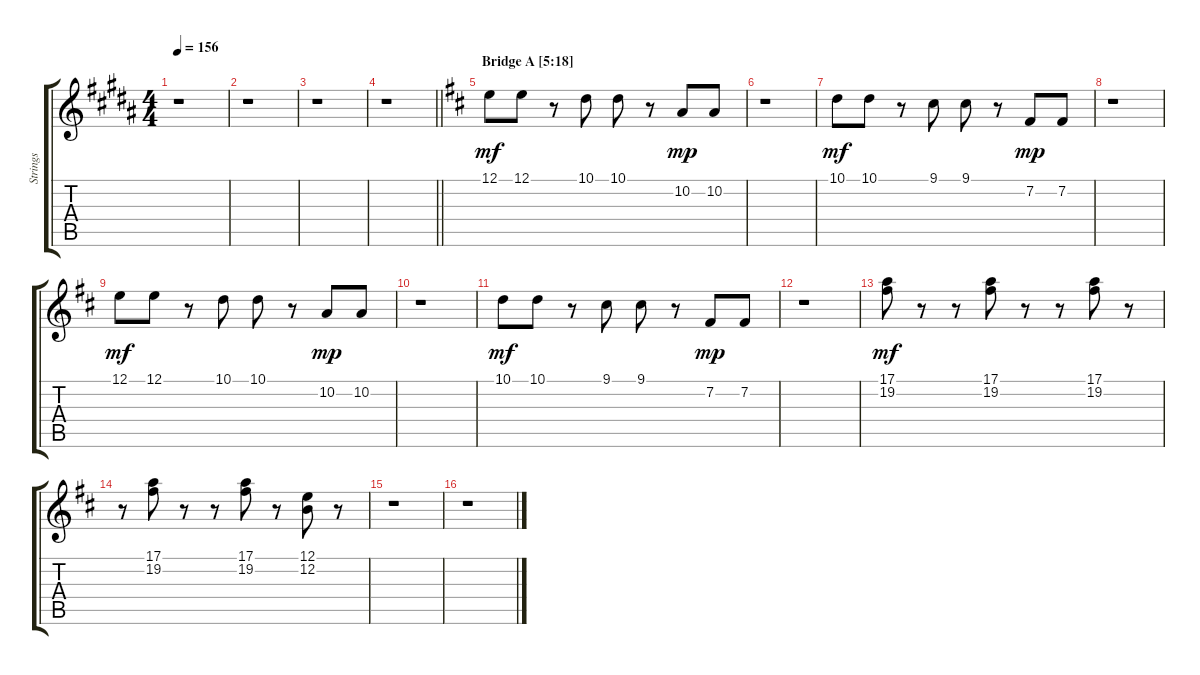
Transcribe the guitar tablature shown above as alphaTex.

\track ("Strings" "Strings") {instrument stringensemble1}
\staff {score tabs}
\tuning (E4 B3 G3 D3 A2 E2) {hide}
\ts (4 4)
\tempo 156
\clef g2
\ks g#minor
r.1{dy p} |
r.1 |
r.1 |
\barLineRight lightlight
r.1 |
\section ("" "Bridge A [5:18]")
\ks d
12.1.8{dy mf balance 4 instrument stringensemble1} 12.1.8 r.8 10.1.8 10.1.8 r.8 10.2.8{dy mp} 10.2.8 |
r.1 |
10.1.8{dy mf} 10.1.8 r.8 9.1.8 9.1.8 r.8 7.2.8{dy mp} 7.2.8 |
r.1 |
12.1.8{dy mf} 12.1.8 r.8 10.1.8 10.1.8 r.8 10.2.8{dy mp} 10.2.8 |
r.1 |
10.1.8{dy mf} 10.1.8 r.8 9.1.8 9.1.8 r.8 7.2.8{dy mp} 7.2.8 |
r.1 |
(17.1 19.2).8{dy mf} r.8 r.8 (17.1 19.2).8 r.8 r.8 (17.1 19.2).8 r.8 |
r.8 (17.1 19.2).8 r.8 r.8 (17.1 19.2).8 r.8 (12.1 12.2).8 r.8 |
r.1 |
r.1
